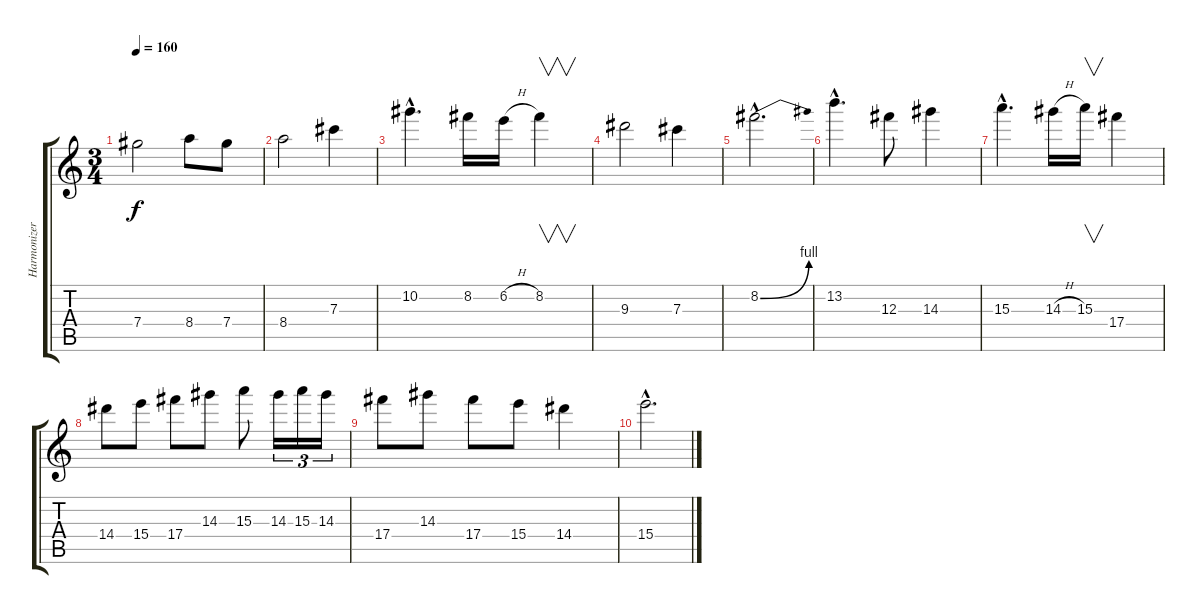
\track ("Harmonizer" "Harmonizer") {instrument overdrivenguitar}
\staff {score tabs}
\tuning (Eb5 Bb4 Gb4 Db4 Ab3 Eb3) {hide}
\ts (3 4)
\tempo 160
\clef g2
\ks c
7.4.2{dy f} 8.4.8 7.4.8 |
8.4.2 7.3.4 |
10.2{hac}.4{d} 8.2.16 6.2{h}.16 8.2.4{v} |
9.3.2 7.3.4 |
8.2{be (bend 0 0 60 4) hac}.2{d} |
13.2{hac}.4{d} 12.3.8 14.3.4 |
15.3{hac}.4{d} 14.3{h}.16 15.3.16{v} 17.4.4 |
14.4.8 15.4.8 17.4.8 14.3.8 15.3.8 14.3.16{tu (3 2)} 15.3.16{tu (3 2)} 14.3.16{tu (3 2)} |
17.4.8 14.3.8 17.4.8 15.4.8 14.4.4 |
15.4{hac}.2{d}
